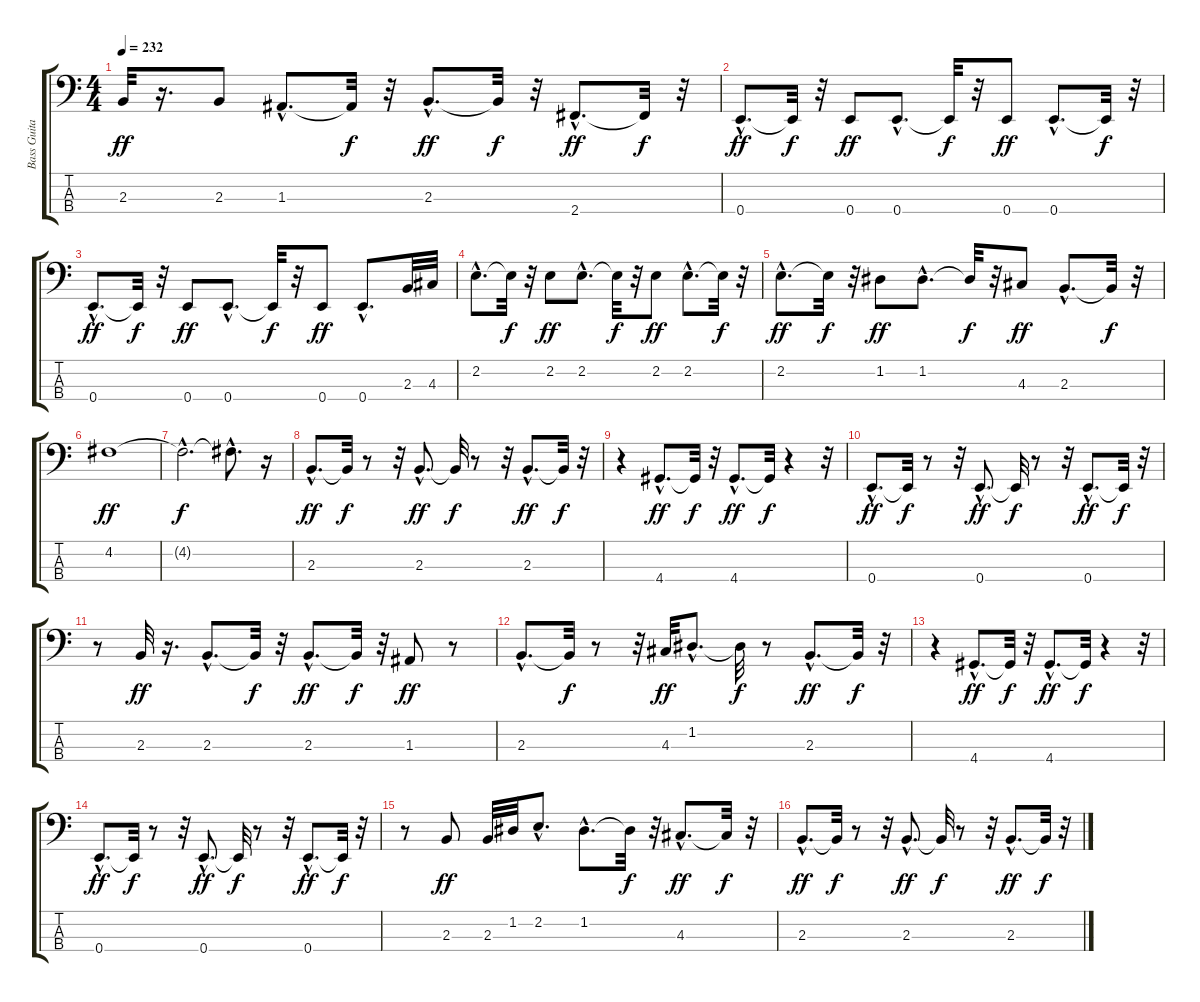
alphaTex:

\track ("Bass Guitar" "Bass Guita") {instrument electricbasspick}
\staff {score tabs}
\tuning (G2 D2 A1 E1) {hide}
\ts (4 4)
\tempo 232
\clef f4
\ks c
2.3.32{dy ff} r.16{d} 2.3.8 1.3{hac}.8{d} 1.3{t}.32{dy f} r.32 2.3{hac}.8{d dy ff} 2.3{t}.32{dy f} r.32 2.4{hac}.8{d dy ff} 2.4{t}.32{dy f} r.32 |
0.4{hac}.8{d dy ff} 0.4{t}.32{dy f} r.32 0.4.8{dy ff} 0.4{hac}.8{d} 0.4{t}.32{dy f} r.32 0.4.8{dy ff} 0.4{hac}.8{d} 0.4{t}.32{dy f} r.32 |
0.4{hac}.8{d dy ff} 0.4{t}.32{dy f} r.32 0.4.8{dy ff} 0.4{hac}.8{d} 0.4{t}.32{dy f} r.32 0.4.8{dy ff} 0.4{hac}.8{d} 2.3.32 4.3.32 |
2.2{hac}.8{d} 2.2{t}.32{dy f} r.32 2.2.8{dy ff} 2.2{hac}.8{d} 2.2{t}.32{dy f} r.32 2.2.8{dy ff} 2.2{hac}.8{d} 2.2{t}.32{dy f} r.32 |
2.2{hac}.8{d dy ff} 2.2{t}.32{dy f} r.32 1.2.8{dy ff} 1.2{hac}.8{d} 1.2{t}.32{dy f} r.32 4.3.8{dy ff} 2.3{hac}.8{d} 2.3{t}.32{dy f} r.32 |
4.2.1{dy ff} |
4.2{hac t}.2{d dy f} 4.2{hac t}.8{d} r.16 |
2.3{hac}.8{d dy ff} 2.3{t}.32{dy f} r.8 r.32 2.3{hac}.8{d dy ff} 2.3{t}.32{dy f} r.8 r.32 2.3{hac}.8{d dy ff} 2.3{t}.32{dy f} r.32 |
r.4 4.4{hac}.8{d dy ff} 4.4{t}.32{dy f} r.32 4.4{hac}.8{d dy ff} 4.4{t}.32{dy f} r.4 r.32 |
0.4{hac}.8{d dy ff} 0.4{t}.32{dy f} r.8 r.32 0.4{hac}.8{d dy ff} 0.4{t}.32{dy f} r.8 r.32 0.4{hac}.8{d dy ff} 0.4{t}.32{dy f} r.32 |
r.8 2.3.32{dy ff} r.16{d} 2.3{hac}.8{d} 2.3{t}.32{dy f} r.32 2.3{hac}.8{d dy ff} 2.3{t}.32{dy f} r.32 1.3.8{dy ff} r.8 |
2.3{hac}.8{d} 2.3{t}.32{dy f} r.8 r.32 4.3.32{dy ff} 1.2{hac}.8{d} 1.2{t}.32{dy f} r.8 2.3{hac}.8{d dy ff} 2.3{t}.32{dy f} r.32 |
r.4 4.4{hac}.8{d dy ff} 4.4{t}.32{dy f} r.32 4.4{hac}.8{d dy ff} 4.4{t}.32{dy f} r.4 r.32 |
0.4{hac}.8{d dy ff} 0.4{t}.32{dy f} r.8 r.32 0.4{hac}.8{d dy ff} 0.4{t}.32{dy f} r.8 r.32 0.4{hac}.8{d dy ff} 0.4{t}.32{dy f} r.32 |
r.8 2.3.8{dy ff} 2.3.32 1.2.32 2.2{hac}.8{d} 1.2{hac}.8{d} 1.2{t}.32{dy f} r.32 4.3{hac}.8{d dy ff} 4.3{t}.32{dy f} r.32 |
2.3{hac}.8{d dy ff} 2.3{t}.32{dy f} r.8 r.32 2.3{hac}.8{d dy ff} 2.3{t}.32{dy f} r.8 r.32 2.3{hac}.8{d dy ff} 2.3{t}.32{dy f} r.32
